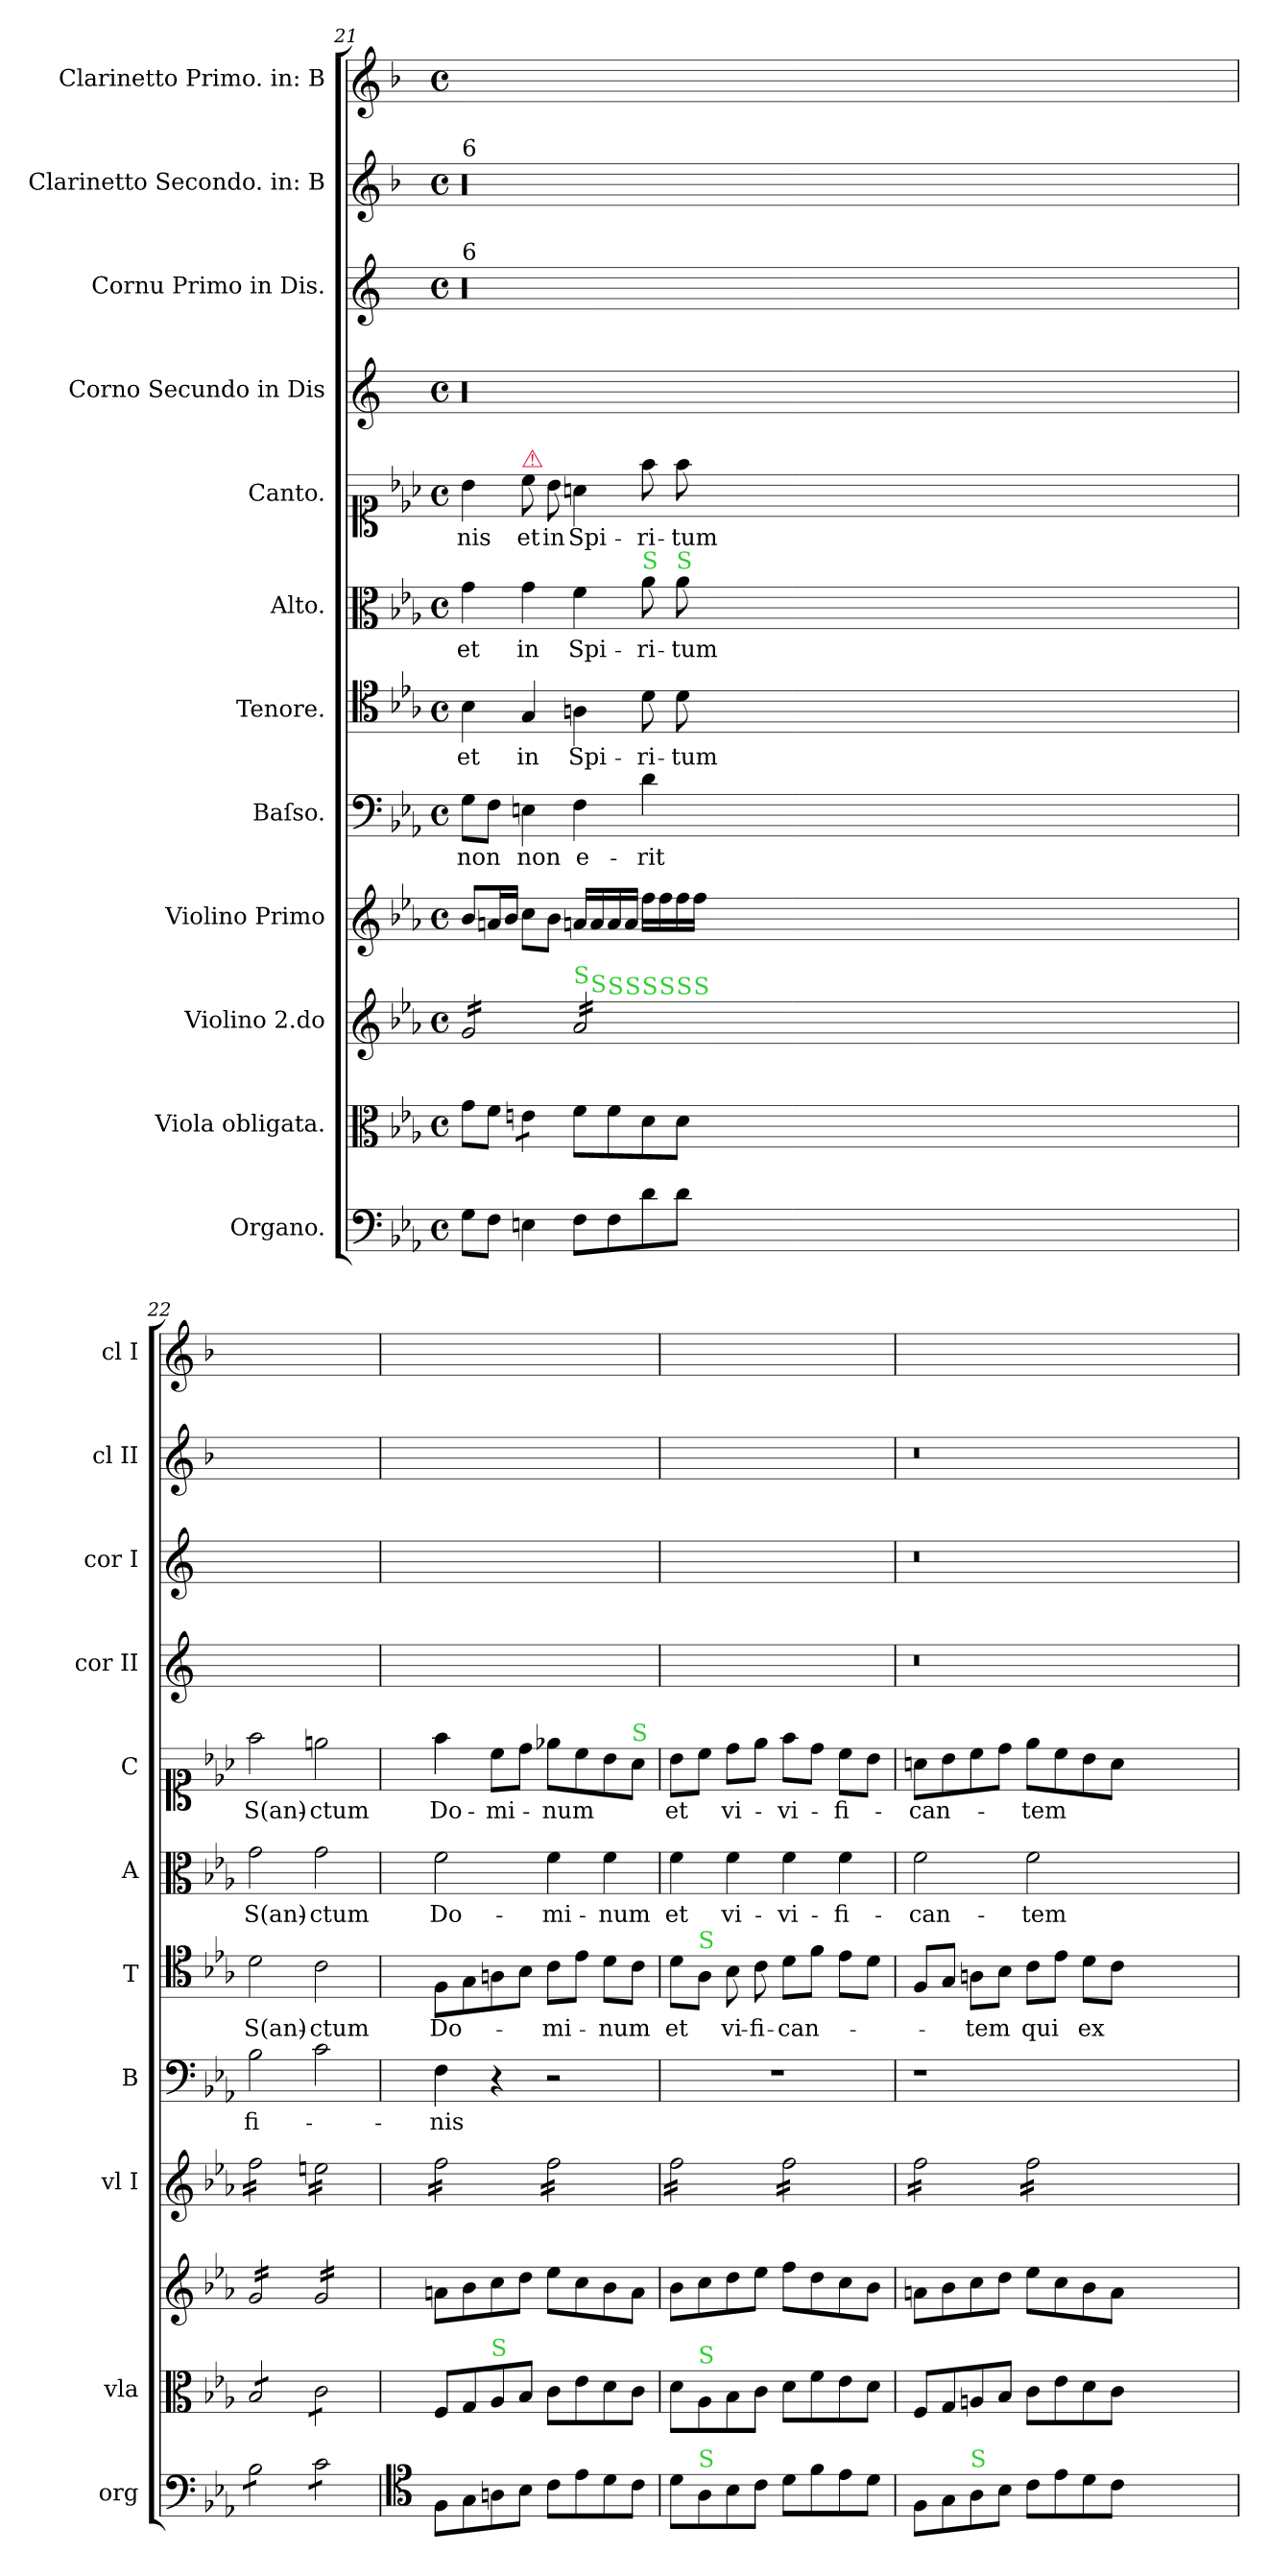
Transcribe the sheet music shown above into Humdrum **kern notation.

**kern	**kern	**kern	**kern	**kern	**text	**kern	**text	**kern	**text	**kern	**text	**kern	**kern	**kern	**kern
*part12	*part11	*part10	*part9	*part8	*part8	*part7	*part7	*part6	*part6	*part5	*part5	*part4	*part3	*part2	*part1
*staff12	*staff11	*staff10	*staff9	*staff8	*staff8	*staff7	*staff7	*staff6	*staff6	*staff5	*staff5	*staff4	*staff3	*staff2	*staff1
*I"Organo.	*I"Viola obligata.	*I"Violino 2.do	*I"Violino Primo	*I"Baſso.	*	*I"Tenore.	*	*I"Alto.	*	*I"Canto.	*	*I"Corno Secundo in Dis	*I"Cornu Primo in Dis.	*I"Clarinetto Secondo. in: B	*I"Clarinetto Primo. in: B
*I'org	*I'vla	*	*I'vl I	*I'B	*	*I'T	*	*I'A	*	*I'C	*	*I'cor II	*I'cor I	*I'cl II	*I'cl I
*clefF4	*clefC3	*clefG2	*clefG2	*clefF4	*	*clefC4	*	*clefC3	*	*clefC1	*	*clefG2	*clefG2	*clefG2	*clefG2
*	*	*	*	*	*	*	*	*	*	*	*	*ITrd5c9	*ITrd5c9	*ITrd1c2	*ITrd1c2
*k[b-e-a-]	*k[b-e-a-]	*k[b-e-a-]	*k[b-e-a-]	*k[b-e-a-]	*	*k[b-e-a-]	*	*k[b-e-a-]	*	*k[b-e-a-]	*	*k[b-e-a-]	*k[b-e-a-]	*k[b-e-a-]	*k[b-e-a-]
*E-:	*E-:	*E-:	*E-:	*E-:	*	*E-:	*	*E-:	*	*E-:	*	*E-:	*E-:	*E-:	*E-:
*M4/4	*M4/4	*M4/4	*M4/4	*M4/4	*	*M4/4	*	*M4/4	*	*M4/4	*	*M4/4	*M4/4	*M4/4	*M4/4
*met(c)	*met(c)	*met(c)	*met(c)	*met(c)	*	*met(c)	*	*met(c)	*	*met(c)	*	*met(c)	*met(c)	*met(c)	*met(c)
=21	=21	=21	=21	=21	=21	=21	=21	=21	=21	=21	=21	=21	=21	=21	=21
!	!	!	!	!	!	!	!	!	!	!	!	!	!	!LO:TX:a:t=6	!
!	!	!	!	!	!	!	!	!	!	!	!	!	!LO:TX:a:t=6	!	!
*	*	*^	*	*	*	*	*	*	*	*	*	*	*	*	*
*	*	*	*^	*	*	*	*	*	*	*	*	*	*	*	*	*
*	*	*	*	*^	*	*	*	*	*	*	*	*	*	*	*	*	*
*	*	*	*	*	*^	*	*	*	*	*	*	*	*	*	*	*	*	*
*	*	*	*	*	*	*^	*	*	*	*	*	*	*	*	*	*	*	*	*
*	*	*	*	*	*	*	*^	*	*	*	*	*	*	*	*	*	*	*	*	*
*	*	*	*	*	*	*	*	*^	*	*	*	*	*	*	*	*	*	*	*	*	*
*	*	*tremolo	*	*	*	*	*	*	*	*	*	*	*	*	*	*	*	*	*	*	*	*
8G\L	8g\L	16g/LL	2ryy	2ryy	2ryy	2.ryy	2ryy	2..ryy	2...ryy	8b-/L	8G\L	non	4B-\	et	4g\	et	4b-\	-nis	00r	00r	00r	1ryy
.	.	16g/	.	.	.	.	.	.	.	.	.	.	.	.	.	.	.	.	.	.	.	.
8F\J	8f\J	16g/	.	.	.	.	.	.	.	16an/L	8F\J	.	.	.	.	.	.	.	.	.	.	.
.	.	16g/	.	.	.	.	.	.	.	16b-/JJ	.	.	.	.	.	.	.	.	.	.	.	.
!	!	!	!	!	!	!	!	!	!	!	!	!	!	!	!	!	!LO:TX:a:color=crimson:t=⚠	!	!	!	!	!
!	!	!	!	!	!	!	!	!	!	!	!	!LO:LY:i	!	!	!	!	!	!	!	!	!	!
*	*tremolo	*	*	*	*	*	*	*	*	*	*	*	*	*	*	*	*	*	*	*	*	*
4En\	8en\L	16g/	.	.	.	.	.	.	.	8cc\L	4En\	non	4G/	in	4g\	in	8cc\	et	.	.	.	.
.	.	16g/	.	.	.	.	.	.	.	.	.	.	.	.	.	.	.	.	.	.	.	.
.	8en\J	16g/	.	.	.	.	.	.	.	8b-\J	.	.	.	.	.	.	8b-\	in	.	.	.	.
*	*Xtremolo	*	*	*	*	*	*	*	*	*	*	*	*	*	*	*	*	*	*	*	*	*
.	.	16g/JJ	.	.	.	.	.	.	.	.	.	.	.	.	.	.	.	.	.	.	.	.
!	!	!LO:TX:a:color=limegreen:t=S	!	!	!	!	!	!	!	!	!	!	!	!	!	!	!	!	!	!	!	!
8F\L	8f\L	16a-/LL	16ryy	8ryy	8.ryy	.	4ryy	.	.	16an/LL	4F\	e-	4An\	Spi-	4f\	Spi-	4an\	Spi-	.	.	.	.
!	!	!	!LO:TX:a:color=limegreen:t=S	!	!	!	!	!	!	!	!	!	!	!	!	!	!	!	!	!	!	!
.	.	16a-/	1ryy	.	.	.	.	.	.	16a/	.	.	.	.	.	.	.	.	.	.	.	.
!	!	!	!	!LO:TX:a:color=limegreen:t=S	!	!	!	!	!	!	!	!	!	!	!	!	!	!	!	!	!	!
8F\	8f\	16a-/	.	1ryy	.	.	.	.	.	16a/	.	.	.	.	.	.	.	.	.	.	.	.
!	!	!	!	!	!LO:TX:a:color=limegreen:t=S	!	!	!	!	!	!	!	!	!	!	!	!	!	!	!	!	!
.	.	16a-/	.	.	1ryy	.	.	.	.	16a/JJ	.	.	.	.	.	.	.	.	.	.	.	.
!	!	!	!	!	!	!	!	!	!	!	!	!	!	!	!LO:TX:a:color=limegreen:t=S	!	!	!	!	!	!	!
!	!	!	!	!	!	!LO:TX:a:color=limegreen:t=S	!	!	!	!	!	!	!	!	!	!	!	!	!	!	!	!
8d\	8d\	16a-/	.	.	.	1ryy	16ryy	.	.	16ff\LL	4d\	-rit	8d\	-ri-	8a-\	-ri-	8ff\	-ri-	.	.	.	.
!	!	!	!	!	!	!	!LO:TX:a:color=limegreen:t=S	!	!	!	!	!	!	!	!	!	!	!	!	!	!	!
.	.	16a-/	.	.	.	.	1ryy	.	.	16ff\	.	.	.	.	.	.	.	.	.	.	.	.
!	!	!	!	!	!	!	!	!	!	!	!	!	!	!	!LO:TX:a:color=limegreen:t=S	!	!	!	!	!	!	!
!	!	!	!	!	!	!	!	!LO:TX:a:color=limegreen:t=S	!	!	!	!	!	!	!	!	!	!	!	!	!	!
8d\J	8d\J	16a-/	.	.	.	.	.	1ryy	.	16ff\	.	.	8d\	-tum	8a-\	-tum	8ff\	-tum	.	.	.	.
!	!	!	!	!	!	!	!	!	!LO:TX:a:color=limegreen:t=S	!	!	!	!	!	!	!	!	!	!	!	!	!
.	.	16a-/JJ	.	.	.	.	.	.	1ryy	16ff\JJ	.	.	.	.	.	.	.	.	.	.	.	.
0.ryy	0.ryy	0.ryy	.	.	.	.	.	.	.	0.ryy	0.ryy	.	0.ryy	.	0.ryy	.	0.ryy	.	.	.	.	0.ryy
.	.	.	1ryy	.	.	.	.	.	.	.	.	.	.	.	.	.	.	.	.	.	.	.
.	.	.	.	1ryy	.	.	.	.	.	.	.	.	.	.	.	.	.	.	.	.	.	.
.	.	.	.	.	1ryy	.	.	.	.	.	.	.	.	.	.	.	.	.	.	.	.	.
.	.	.	.	.	.	1ryy	.	.	.	.	.	.	.	.	.	.	.	.	.	.	.	.
.	.	.	.	.	.	.	1ryy	.	.	.	.	.	.	.	.	.	.	.	.	.	.	.
.	.	.	.	.	.	.	.	1ryy	.	.	.	.	.	.	.	.	.	.	.	.	.	.
.	.	.	.	.	.	.	.	.	1ryy	.	.	.	.	.	.	.	.	.	.	.	.	.
.	.	.	1ryy	.	.	.	.	.	.	.	.	.	.	.	.	.	.	.	.	.	.	.
.	.	.	.	1ryy	.	.	.	.	.	.	.	.	.	.	.	.	.	.	.	.	.	.
.	.	.	.	.	1ryy	.	.	.	.	.	.	.	.	.	.	.	.	.	.	.	.	.
.	.	.	.	.	.	1ryy	.	.	.	.	.	.	.	.	.	.	.	.	.	.	.	.
.	.	.	.	.	.	.	1ryy	.	.	.	.	.	.	.	.	.	.	.	.	.	.	.
.	.	.	.	.	.	.	.	1ryy	.	.	.	.	.	.	.	.	.	.	.	.	.	.
.	.	.	.	.	.	.	.	.	1ryy	.	.	.	.	.	.	.	.	.	.	.	.	.
.	.	.	4..ryy	.	.	.	.	.	.	.	.	.	.	.	.	.	.	.	.	.	.	.
.	.	.	.	4.ryy	.	.	.	.	.	.	.	.	.	.	.	.	.	.	.	.	.	.
.	.	.	.	.	4ryy	.	.	.	.	.	.	.	.	.	.	.	.	.	.	.	.	.
.	.	.	.	.	.	4ryy	.	.	.	.	.	.	.	.	.	.	.	.	.	.	.	.
.	.	.	.	.	.	.	8.ryy	.	.	.	.	.	.	.	.	.	.	.	.	.	.	.
.	.	.	.	.	.	.	.	8ryy	.	.	.	.	.	.	.	.	.	.	.	.	.	.
.	.	.	.	.	16ryy	.	.	.	16ryy	.	.	.	.	.	.	.	.	.	.	.	.	.
*	*	*v	*v	*v	*v	*v	*v	*v	*v	*	*	*	*	*	*	*	*	*	*	*	*	*
=22	=22	=22	=22	=22	=22	=22	=22	=22	=22	=22	=22	=22	=22	=22	=22
*tremolo	*	*	*	*	*	*	*	*	*	*	*	*	*	*	*
*	*tremolo	*	*	*	*	*	*	*	*	*	*	*	*	*	*
*	*	*	*tremolo	*	*	*	*	*	*	*	*	*	*	*	*
8B-\L	8B-/L	16g/LL	16ff\LL	2B-\	fi-	2d\	S(an)-	2g\	S(an)-	2ff\	S(an)-	1ryy	1ryy	1ryy	1ryy
.	.	16g/	16ff\	.	.	.	.	.	.	.	.	.	.	.	.
8B-\	8B-/	16g/	16ff\	.	.	.	.	.	.	.	.	.	.	.	.
.	.	16g/	16ff\	.	.	.	.	.	.	.	.	.	.	.	.
8B-\	8B-/	16g/	16ff\	.	.	.	.	.	.	.	.	.	.	.	.
.	.	16g/	16ff\	.	.	.	.	.	.	.	.	.	.	.	.
8B-\J	8B-/J	16g/	16ff\	.	.	.	.	.	.	.	.	.	.	.	.
.	.	16g/JJ	16ff\JJ	.	.	.	.	.	.	.	.	.	.	.	.
8c\L	8c\L	16g/LL	16een\LL	2c\	.	2c\	-ctum	2g\	-ctum	2een\	-ctum	.	.	.	.
.	.	16g/	16een\	.	.	.	.	.	.	.	.	.	.	.	.
8c\	8c\	16g/	16een\	.	.	.	.	.	.	.	.	.	.	.	.
.	.	16g/	16een\	.	.	.	.	.	.	.	.	.	.	.	.
8c\	8c\	16g/	16een\	.	.	.	.	.	.	.	.	.	.	.	.
.	.	16g/	16een\	.	.	.	.	.	.	.	.	.	.	.	.
8c\J	8c\J	16g/	16een\	.	.	.	.	.	.	.	.	.	.	.	.
*	*Xtremolo	*	*	*	*	*	*	*	*	*	*	*	*	*	*
*Xtremolo	*	*	*	*	*	*	*	*	*	*	*	*	*	*	*
.	.	16g/JJ	16een\JJ	.	.	.	.	.	.	.	.	.	.	.	.
*	*	*Xtremolo	*	*	*	*	*	*	*	*	*	*	*	*	*
=23	=23	=23	=23	=23	=23	=23	=23	=23	=23	=23	=23	=23	=23	=23	=23
*clefC4	*	*	*	*	*	*	*	*	*	*	*	*	*	*	*
8F\L	8F/L	8an\L	16ff\LL	4F\	-nis	8F\L	Do-	2f\	Do-	4ff\	Do-	1ryy	1ryy	1ryy	1ryy
.	.	.	16ff\	.	.	.	.	.	.	.	.	.	.	.	.
8G\	8G/	8b-\	16ff\	.	.	8G\	.	.	.	.	.	.	.	.	.
.	.	.	16ff\	.	.	.	.	.	.	.	.	.	.	.	.
!	!LO:TX:a:color=limegreen:t=S	!	!	!	!	!	!	!	!	!	!	!	!	!	!
8An\	8A-/	8cc\	16ff\	4r	.	8An\	.	.	.	8cc\L	-mi-	.	.	.	.
.	.	.	16ff\	.	.	.	.	.	.	.	.	.	.	.	.
8B-\J	8B-/J	8dd\J	16ff\	.	.	8B-\J	.	.	.	8dd\J	.	.	.	.	.
.	.	.	16ff\JJ	.	.	.	.	.	.	.	.	.	.	.	.
8c\L	8c\L	8ee-\L	16ff\LL	2r	.	8c\L	-mi-	4f\	-mi-	8ee-X\L	-num	.	.	.	.
.	.	.	16ff\	.	.	.	.	.	.	.	.	.	.	.	.
8e-\	8e-\	8cc\	16ff\	.	.	8e-\J	.	.	.	8cc\	.	.	.	.	.
.	.	.	16ff\	.	.	.	.	.	.	.	.	.	.	.	.
8d\	8d\	8b-\	16ff\	.	.	8d\L	-num	4f\	-num	8b-\	.	.	.	.	.
.	.	.	16ff\	.	.	.	.	.	.	.	.	.	.	.	.
!	!	!	!	!	!	!	!	!	!	!LO:TX:a:color=limegreen:t=S	!	!	!	!	!
8c\J	8c\J	8a\J	16ff\	.	.	8c\J	.	.	.	8a-\J	.	.	.	.	.
.	.	.	16ff\JJ	.	.	.	.	.	.	.	.	.	.	.	.
=24	=24	=24	=24	=24	=24	=24	=24	=24	=24	=24	=24	=24	=24	=24	=24
8d\L	8d\L	8b-\L	16ff\LL	1r	.	8d\L	et	4f\	et	8b-\L	et	1ryy	1ryy	1ryy	1ryy
.	.	.	16ff\	.	.	.	.	.	.	.	.	.	.	.	.
!	!	!	!	!	!	!LO:TX:a:color=limegreen:t=S	!	!	!	!	!	!	!	!	!
!	!LO:TX:a:color=limegreen:t=S	!	!	!	!	!	!	!	!	!	!	!	!	!	!
!LO:TX:a:color=limegreen:t=S	!	!	!	!	!	!	!	!	!	!	!	!	!	!	!
8A-\	8A-\	8cc\	16ff\	.	.	8A-\J	.	.	.	8cc\J	.	.	.	.	.
.	.	.	16ff\	.	.	.	.	.	.	.	.	.	.	.	.
8B-\	8B-\	8dd\	16ff\	.	.	8B-\	vi-	4f\	vi-	8dd\L	vi-	.	.	.	.
.	.	.	16ff\	.	.	.	.	.	.	.	.	.	.	.	.
8c\J	8c\J	8ee-\J	16ff\	.	.	8c\	-fi-	.	.	8ee-\J	.	.	.	.	.
.	.	.	16ff\JJ	.	.	.	.	.	.	.	.	.	.	.	.
8d\L	8d\L	8ff\L	16ff\LL	.	.	8d\L	-can-	4f\	-vi-	8ff\L	-vi-	.	.	.	.
.	.	.	16ff\	.	.	.	.	.	.	.	.	.	.	.	.
8f\	8f\	8dd\	16ff\	.	.	8f\J	.	.	.	8dd\J	.	.	.	.	.
.	.	.	16ff\	.	.	.	.	.	.	.	.	.	.	.	.
8e-\	8e-\	8cc\	16ff\	.	.	8e-\L	.	4f\	-fi-	8cc\L	-fi-	.	.	.	.
.	.	.	16ff\	.	.	.	.	.	.	.	.	.	.	.	.
8d\J	8d\J	8b-\J	16ff\	.	.	8d\J	.	.	.	8b-\J	.	.	.	.	.
.	.	.	16ff\JJ	.	.	.	.	.	.	.	.	.	.	.	.
=25	=25	=25	=25	=25	=25	=25	=25	=25	=25	=25	=25	=25	=25	=25	=25
8F\L	8F/L	8an\L	16ff\LL	1r	.	8F/L	.	2f\	-can-	8an\L	-can-	0r	0r	0r	1ryy
.	.	.	16ff\	.	.	.	.	.	.	.	.	.	.	.	.
8G\	8G/	8b-\	16ff\	.	.	8G/J	.	.	.	8b-\	.	.	.	.	.
.	.	.	16ff\	.	.	.	.	.	.	.	.	.	.	.	.
!LO:TX:a:color=limegreen:t=S	!	!	!	!	!	!	!	!	!	!	!	!	!	!	!
8A-\	8An/	8cc\	16ff\	.	.	8An\L	-tem	.	.	8cc\	.	.	.	.	.
.	.	.	16ff\	.	.	.	.	.	.	.	.	.	.	.	.
8B-\J	8B-/J	8dd\J	16ff\	.	.	8B-\J	.	.	.	8dd\J	.	.	.	.	.
.	.	.	16ff\JJ	.	.	.	.	.	.	.	.	.	.	.	.
8c\L	8c\L	8ee-\L	16ff\LL	.	.	8c\L	qui	2f\	-tem	8ee-\L	-tem	.	.	.	.
.	.	.	16ff\	.	.	.	.	.	.	.	.	.	.	.	.
8e-\	8e-\	8cc\	16ff\	.	.	8e-\J	.	.	.	8cc\	.	.	.	.	.
.	.	.	16ff\	.	.	.	.	.	.	.	.	.	.	.	.
8d\	8d\	8b-\	16ff\	.	.	8d\L	ex	.	.	8b-\	.	.	.	.	.
.	.	.	16ff\	.	.	.	.	.	.	.	.	.	.	.	.
8c\J	8c\J	8a\J	16ff\	.	.	8c\J	.	.	.	8a\J	.	.	.	.	.
.	.	.	16ff\JJ	.	.	.	.	.	.	.	.	.	.	.	.
*	*	*	*Xtremolo	*	*	*	*	*	*	*	*	*	*	*	*
1ryy	1ryy	1ryy	1ryy	1ryy	.	1ryy	.	1ryy	.	1ryy	.	.	.	.	1ryy
=	=	=	=	=	=	=	=	=	=	=	=	=	=	=	=
*-	*-	*-	*-	*-	*-	*-	*-	*-	*-	*-	*-	*-	*-	*-	*-
